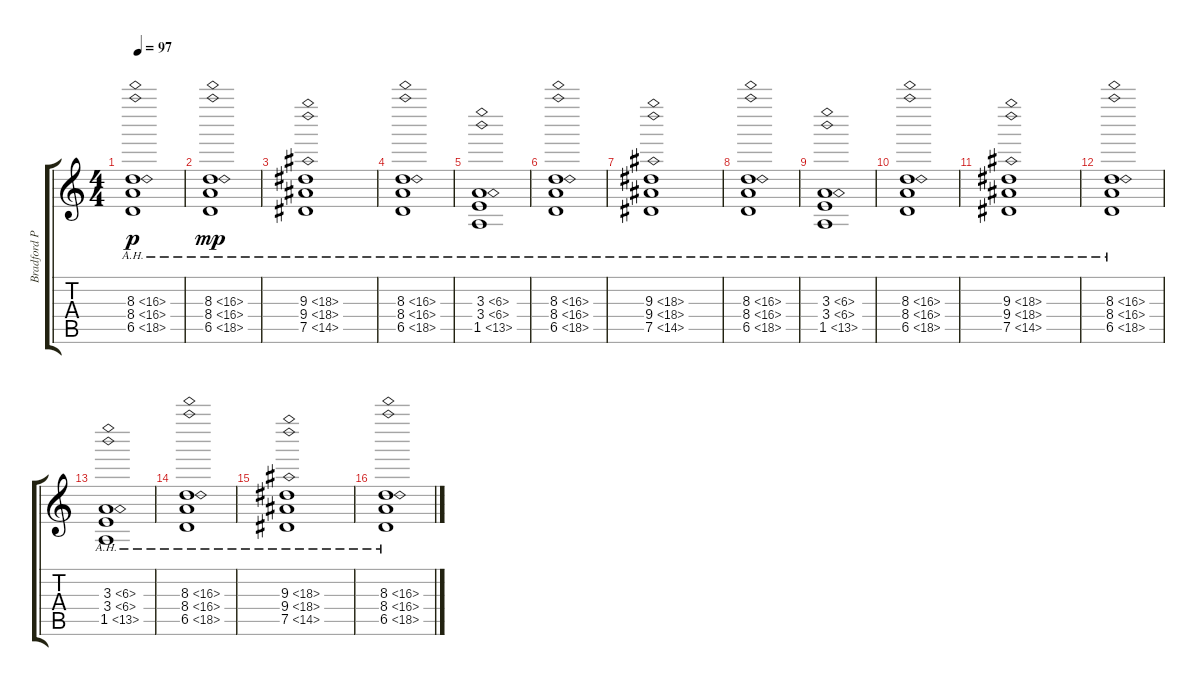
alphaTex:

\track ("Bradford Philip Delson" "Bradford P") {instrument distortionguitar}
\staff {score tabs}
\tuning (Eb4 Bb3 Gb3 Db3 Ab2 Db2) {hide}
\ts (4 4)
\tempo 97
\clef g2
\ks c
(8.3{ah 8} 8.4{ah 8} 6.5{ah 12}).1{dy p} |
(8.3{ah 8} 8.4{ah 8} 6.5{ah 12}).1{dy mp} |
(9.3{ah 9} 9.4{ah 9} 7.5{ah 7}).1 |
(8.3{ah 8} 8.4{ah 8} 6.5{ah 12}).1 |
(3.3{ah 3} 3.4{ah 3} 1.5{ah 12}).1 |
(8.3{ah 8} 8.4{ah 8} 6.5{ah 12}).1 |
(9.3{ah 9} 9.4{ah 9} 7.5{ah 7}).1 |
(8.3{ah 8} 8.4{ah 8} 6.5{ah 12}).1 |
(3.3{ah 3} 3.4{ah 3} 1.5{ah 12}).1 |
(8.3{ah 8} 8.4{ah 8} 6.5{ah 12}).1 |
(9.3{ah 9} 9.4{ah 9} 7.5{ah 7}).1 |
(8.3{ah 8} 8.4{ah 8} 6.5{ah 12}).1 |
(3.3{ah 3} 3.4{ah 3} 1.5{ah 12}).1 |
(8.3{ah 8} 8.4{ah 8} 6.5{ah 12}).1 |
(9.3{ah 9} 9.4{ah 9} 7.5{ah 7}).1 |
(8.3{ah 8} 8.4{ah 8} 6.5{ah 12}).1
